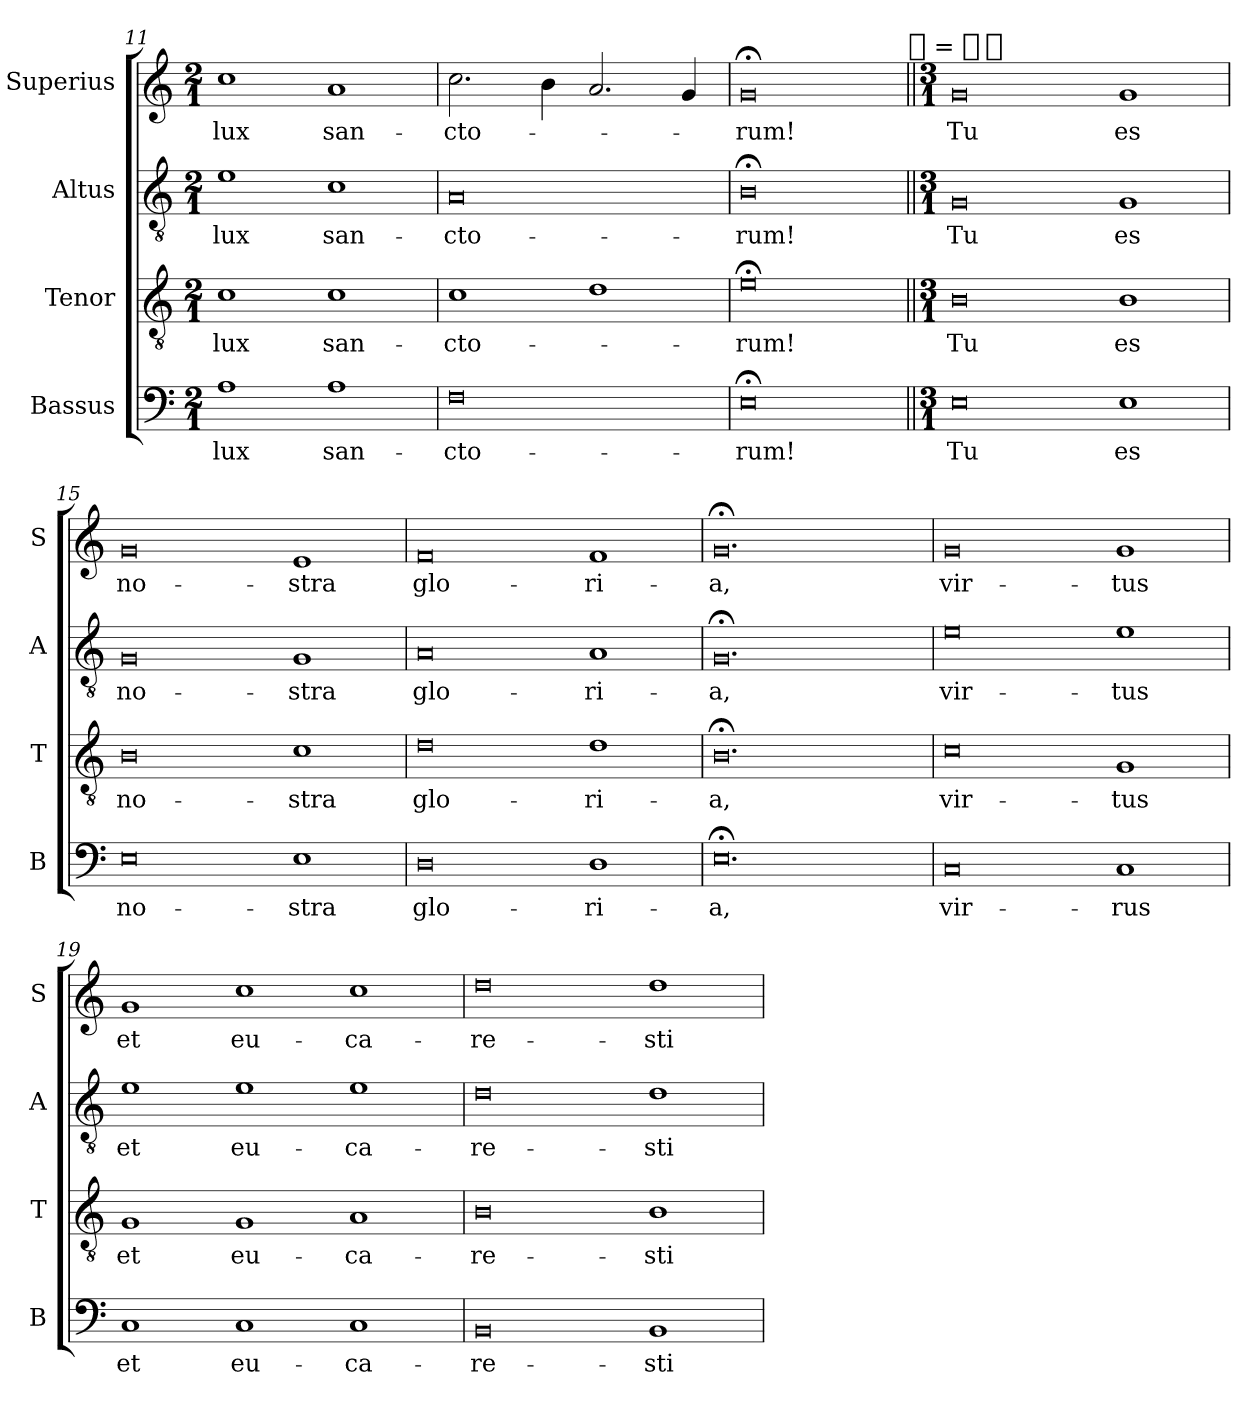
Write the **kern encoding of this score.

**kern	**text	**kern	**text	**kern	**text	**kern	**text
*part4	*part4	*part3	*part3	*part2	*part2	*part1	*part1
*staff4	*staff4	*staff3	*staff3	*staff2	*staff2	*staff1	*staff1
*I"Bassus	*	*I"Tenor	*	*I"Altus	*	*I"Superius	*
*I'B	*	*I'T	*	*I'A	*	*I'S	*
*clefF4	*	*clefGv2	*	*clefGv2	*	*clefG2	*
*k[]	*	*k[]	*	*k[]	*	*k[]	*
*M2/1	*	*M2/1	*	*M2/1	*	*M2/1	*
=11	=11	=11	=11	=11	=11	=11	=11
!	!LO:LY:i	!	!LO:LY:i	!	!LO:LY:i	!	!
1A	lux	1c	lux	1e	lux	1cc	lux
!	!LO:LY:i	!	!LO:LY:i	!	!LO:LY:i	!	!
1A	san-	1c	san-	1c	san-	1a	san-
=12	=12	=12	=12	=12	=12	=12	=12
!	!LO:LY:i	!	!LO:LY:i	!	!LO:LY:i	!	!
0F	-cto-	1c	-cto-	0A	-cto-	2.cc	-cto-
.	.	.	.	.	.	4b	.
.	.	1d	.	.	.	2.a	.
.	.	.	.	.	.	4g	.
=13	=13	=13	=13	=13	=13	=13	=13
!	!LO:LY:i	!	!LO:LY:i	!	!LO:LY:i	!	!
0E;<	-rum!	0e;<	-rum!	0B;<	-rum!	0g;<	-rum!
!	!	!	!	!	!	!LO:TX:a:t=[whole] = [whole-dot]	!
=14||	=14||	=14||	=14||	=14||	=14||	=14||	=14||
*M3/1	*	*M3/1	*	*M3/1	*	*M3/1	*
!	!LO:LY:i	!	!LO:LY:i	!	!LO:LY:i	!	!
0E	Tu	0B	Tu	0G	Tu	0g	Tu
!	!LO:LY:i	!	!LO:LY:i	!	!LO:LY:i	!	!
1E	es	1B	es	1G	es	1g	es
=15	=15	=15	=15	=15	=15	=15	=15
!	!LO:LY:i	!	!LO:LY:i	!	!LO:LY:i	!	!
0E	no-	0B	no-	0G	no-	0g	no-
!	!LO:LY:i	!	!LO:LY:i	!	!LO:LY:i	!	!
1E	-stra	1c	-stra	1G	-stra	1e	-stra
=16	=16	=16	=16	=16	=16	=16	=16
!	!LO:LY:i	!	!LO:LY:i	!	!LO:LY:i	!	!
0D	glo-	0d	glo-	0A	glo-	0f	glo-
!	!LO:LY:i	!	!LO:LY:i	!	!LO:LY:i	!	!
1D	-ri-	1d	-ri-	1A	-ri-	1f	-ri-
=17	=17	=17	=17	=17	=17	=17	=17
!	!LO:LY:i	!	!LO:LY:i	!	!LO:LY:i	!	!
0.E;<	-a,	0.B;<	-a,	0.G;<	-a,	0.g;<	-a,
=18	=18	=18	=18	=18	=18	=18	=18
!	!LO:LY:i	!	!LO:LY:i	!	!LO:LY:i	!	!
0C	vir-	0c	vir-	0e	vir-	0g	vir-
!	!LO:LY:i	!	!LO:LY:i	!	!LO:LY:i	!	!
1C	-rus	1G	-tus	1e	-tus	1g	-tus
=19	=19	=19	=19	=19	=19	=19	=19
!	!LO:LY:i	!	!LO:LY:i	!	!LO:LY:i	!	!
1C	et	1G	et	1e	et	1g	et
!	!LO:LY:i	!	!LO:LY:i	!	!LO:LY:i	!	!
1C	eu-	1G	eu-	1e	eu-	1cc	eu-
!	!LO:LY:i	!	!LO:LY:i	!	!LO:LY:i	!	!
1C	-ca-	1A	-ca-	1e	-ca-	1cc	-ca-
=20	=20	=20	=20	=20	=20	=20	=20
!	!LO:LY:i	!	!LO:LY:i	!	!LO:LY:i	!	!
0BB	-re-	0B	-re-	0d	-re-	0dd	-re-
!	!LO:LY:i	!	!LO:LY:i	!	!LO:LY:i	!	!
1BB	-sti-	1B	-sti-	1d	-sti-	1dd	-sti-
=	=	=	=	=	=	=	=
*-	*-	*-	*-	*-	*-	*-	*-
